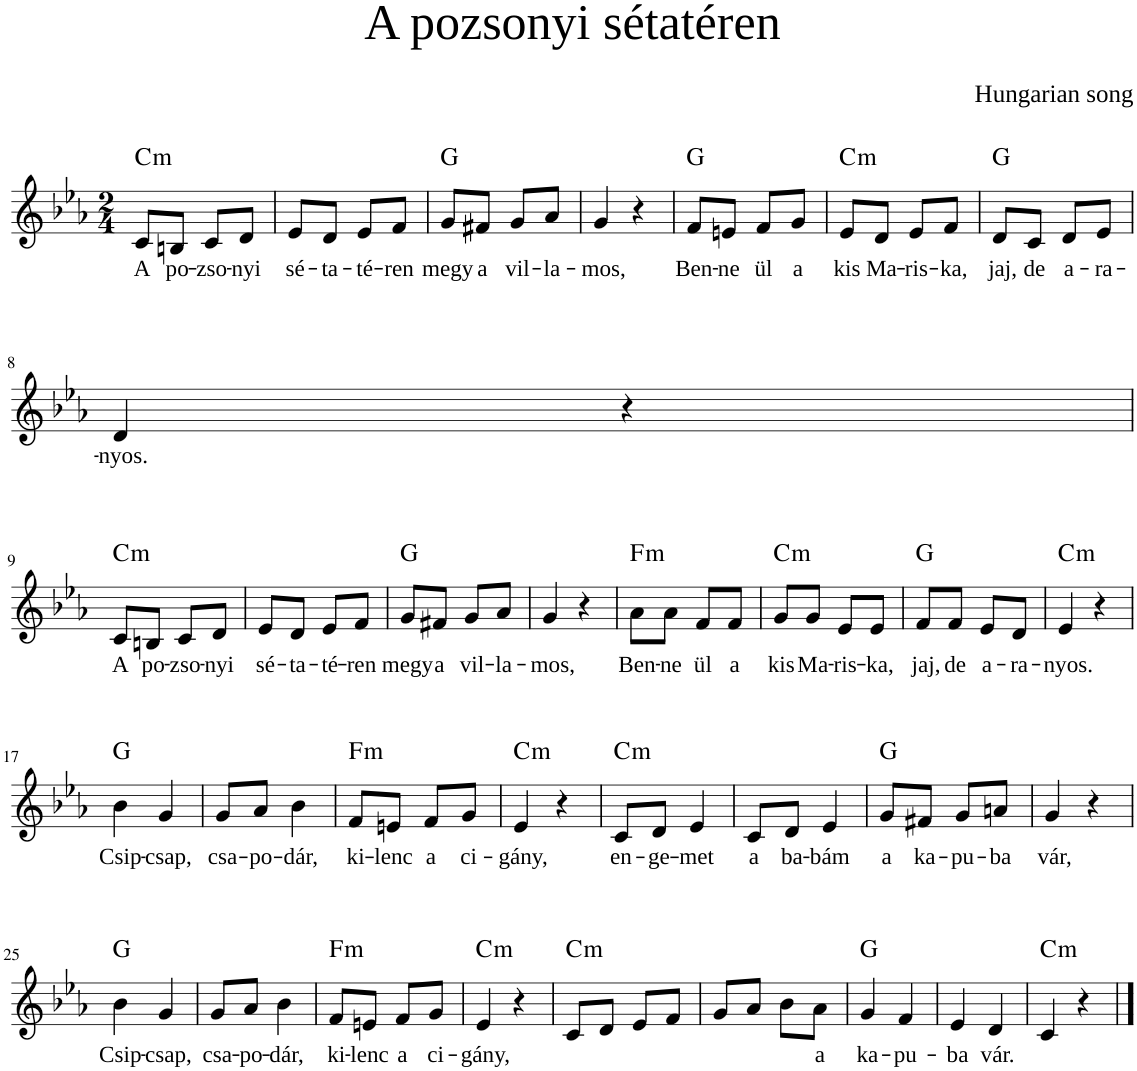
**kern	**text	**harte
*part1	*part1	*part1
*staff1	*staff1	*
*I"Choir	*	*
*I'Ch	*	*
*clefG2	*	*
*k[b-e-a-]	*	*
*M2/4	*	*
=1	=1	=1
!	!LO:LY:b	!LO:H:kt=m
8c/L	A	C:min
!	!LO:LY:b	!
8Bn/J	po-	.
!	!LO:LY:b	!
8c/L	-zso-	.
!	!LO:LY:b	!
8d/J	-nyi	.
=2	=2	=2
!	!LO:LY:b	!
8e-/L	sé-	.
!	!LO:LY:b	!
8d/J	-ta-	.
!	!LO:LY:b	!
8e-/L	-té-	.
!	!LO:LY:b	!
8f/J	-ren	.
=3	=3	=3
!	!LO:LY:b	!
8g/L	megy	G:maj
!	!LO:LY:b	!
8f#X/J	a	.
!	!LO:LY:b	!
8g/L	vil-	.
!	!LO:LY:b	!
8a-/J	-la-	.
=4	=4	=4
!	!LO:LY:b	!
4g/	-mos,	.
4r	.	.
=5	=5	=5
!	!LO:LY:b	!
8f/L	Ben-	G:maj
!	!LO:LY:b	!
8en/J	-ne	.
!	!LO:LY:b	!
8f/L	ül	.
!	!LO:LY:b	!
8g/J	a	.
=6	=6	=6
!	!LO:LY:b	!LO:H:kt=m
8e-/L	kis	C:min
!	!LO:LY:b	!
8d/J	Ma-	.
!	!LO:LY:b	!
8e-/L	-ris-	.
!	!LO:LY:b	!
8f/J	-ka,	.
=7	=7	=7
!	!LO:LY:b	!
8d/L	jaj,	G:maj
!	!LO:LY:b	!
8c/J	de	.
!	!LO:LY:b	!
8d/L	a-	.
!	!LO:LY:b	!
8e-/J	-ra-	.
!!LO:LB:g=z
=8	=8	=8
!	!LO:LY:b	!
4d/	-nyos.	.
4r	.	.
!!LO:LB:g=z
=9	=9	=9
!	!LO:LY:b	!LO:H:kt=m
8c/L	A	C:min
!	!LO:LY:b	!
8Bn/J	po-	.
!	!LO:LY:b	!
8c/L	-zso-	.
!	!LO:LY:b	!
8d/J	-nyi	.
=10	=10	=10
!	!LO:LY:b	!
8e-/L	sé-	.
!	!LO:LY:b	!
8d/J	-ta-	.
!	!LO:LY:b	!
8e-/L	-té-	.
!	!LO:LY:b	!
8f/J	-ren	.
=11	=11	=11
!	!LO:LY:b	!
8g/L	megy	G:maj
!	!LO:LY:b	!
8f#X/J	a	.
!	!LO:LY:b	!
8g/L	vil-	.
!	!LO:LY:b	!
8a-/J	-la-	.
=12	=12	=12
!	!LO:LY:b	!
4g/	-mos,	.
4r	.	.
=13	=13	=13
!	!LO:LY:b	!LO:H:kt=m
8a-\L	Ben-	F:min
!	!LO:LY:b	!
8a-\J	-ne	.
!	!LO:LY:b	!
8f/L	ül	.
!	!LO:LY:b	!
8f/J	a	.
=14	=14	=14
!	!LO:LY:b	!LO:H:kt=m
8g/L	kis	C:min
!	!LO:LY:b	!
8g/J	Ma-	.
!	!LO:LY:b	!
8e-/L	-ris-	.
!	!LO:LY:b	!
8e-/J	-ka,	.
=15	=15	=15
!	!LO:LY:b	!
8f/L	jaj,	G:maj
!	!LO:LY:b	!
8f/J	de	.
!	!LO:LY:b	!
8e-/L	a-	.
!	!LO:LY:b	!
8d/J	-ra-	.
=16	=16	=16
!	!LO:LY:b	!LO:H:kt=m
4e-/	-nyos.	C:min
4r	.	.
!!LO:LB:g=z
=17	=17	=17
!	!LO:LY:b	!
4b-\	Csip-	G:maj
!	!LO:LY:b	!
4g/	-csap,	.
=18	=18	=18
!	!LO:LY:b	!
8g/L	csa-	.
!	!LO:LY:b	!
8a-/J	-po-	.
!	!LO:LY:b	!
4b-\	-dár,	.
=19	=19	=19
!	!LO:LY:b	!LO:H:kt=m
8f/L	ki-	F:min
!	!LO:LY:b	!
8en/J	-lenc	.
!	!LO:LY:b	!
8f/L	a	.
!	!LO:LY:b	!
8g/J	ci-	.
=20	=20	=20
!	!LO:LY:b	!LO:H:kt=m
4e-/	-gány,	C:min
4r	.	.
=21	=21	=21
!	!LO:LY:b	!LO:H:kt=m
8c/L	en-	C:min
!	!LO:LY:b	!
8d/J	-ge-	.
!	!LO:LY:b	!
4e-/	-met	.
=22	=22	=22
!	!LO:LY:b	!
8c/L	a	.
!	!LO:LY:b	!
8d/J	ba-	.
!	!LO:LY:b	!
4e-/	-bám	.
=23	=23	=23
!	!LO:LY:b	!
8g/L	a	G:maj
!	!LO:LY:b	!
8f#X/J	ka-	.
!	!LO:LY:b	!
8g/L	-pu-	.
!	!LO:LY:b	!
8an/J	-ba	.
=24	=24	=24
!	!LO:LY:b	!
4g/	vár,	.
4r	.	.
!!LO:LB:g=z
=25	=25	=25
!	!LO:LY:b	!
4b-\	Csip-	G:maj
!	!LO:LY:b	!
4g/	-csap,	.
=26	=26	=26
!	!LO:LY:b	!
8g/L	csa-	.
!	!LO:LY:b	!
8a-/J	-po-	.
!	!LO:LY:b	!
4b-\	-dár,	.
=27	=27	=27
!	!LO:LY:b	!LO:H:kt=m
8f/L	ki-	F:min
!	!LO:LY:b	!
8en/J	-lenc	.
!	!LO:LY:b	!
8f/L	a	.
!	!LO:LY:b	!
8g/J	ci-	.
=28	=28	=28
!	!LO:LY:b	!LO:H:kt=m
4e-/	-gány,	C:min
4r	.	.
=29	=29	=29
!	!	!LO:H:kt=m
8c/L	.	C:min
8d/J	.	.
8e-/L	.	.
8f/J	.	.
=30	=30	=30
8g/L	.	.
8a-/J	.	.
8b-\L	.	.
!	!LO:LY:b	!
8a-\J	a	.
=31	=31	=31
!	!LO:LY:b	!
4g/	ka-	G:maj
!	!LO:LY:b	!
4f/	-pu-	.
=32	=32	=32
!	!LO:LY:b	!
4e-/	-ba	.
!	!LO:LY:b	!
4d/	vár.	.
=33	=33	=33
!	!	!LO:H:kt=m
4c/	.	C:min
4r	.	.
==	==	==
*-	*-	*-
